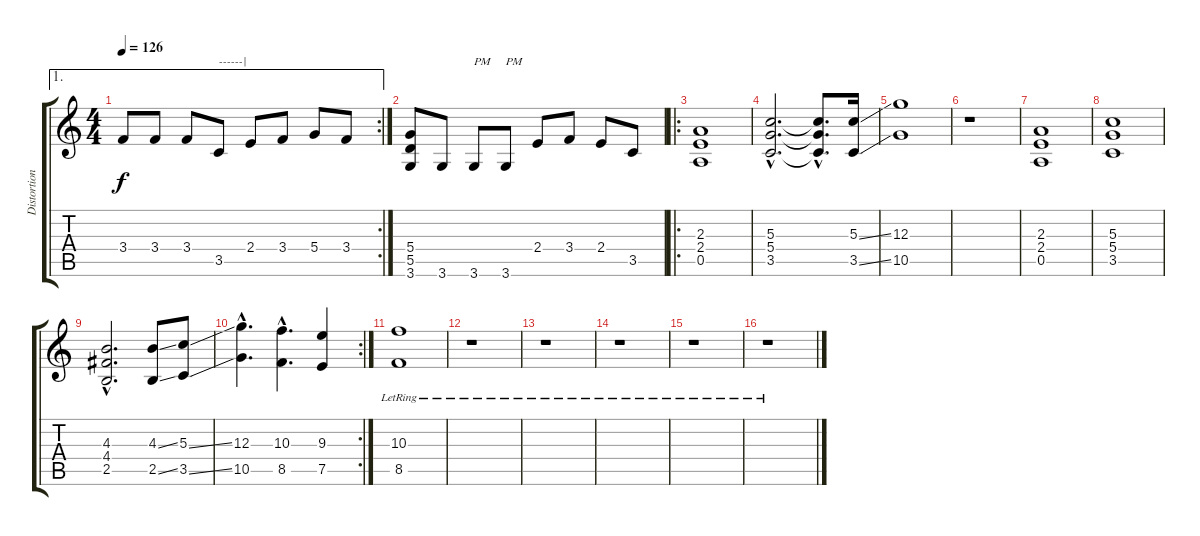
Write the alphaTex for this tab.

\track ("Distortion Guitar" "Distortion") {instrument distortionguitar}
\staff {score tabs}
\tuning (E4 B3 G3 D3 A2 E2) {hide}
\ae 1
\rc 2
\ts (4 4)
\tempo 126
\clef g2
\ks c
3.4.8{dy f} 3.4.8 3.4.8 3.5.8{txt "------|"} 2.4.8 3.4.8 5.4.8 3.4.8 |
(5.4 5.5 3.6).8 3.6.8 3.6.8{txt "PM"} 3.6.8{txt "PM"} 2.4.8 3.4.8 2.4.8 3.5.8 |
\ro
(2.3 2.4 0.5).1 |
(5.3{hac} 5.4{hac} 3.5{hac}).2{d} (5.3{hac t} 5.4{hac t} 3.5{hac t}).8{d} (5.3{ss} 3.5{ss}).16 |
(12.3 10.5).1 |
r.1 |
(2.3 2.4 0.5).1 |
(5.3 5.4 3.5).1 |
(4.3{hac} 4.4{hac} 2.5{hac}).2{d} (4.3{ss} 2.5{ss}).8 (5.3{ss} 3.5{ss}).8 |
\rc 2
(12.3{hac} 10.5{hac}).4{d} (10.3{hac} 8.5{hac}).4{d} (9.3 7.5).4 |
(10.3{lr} 8.5{lr}).1 |
r.1 |
r.1 |
r.1 |
r.1 |
r.1
